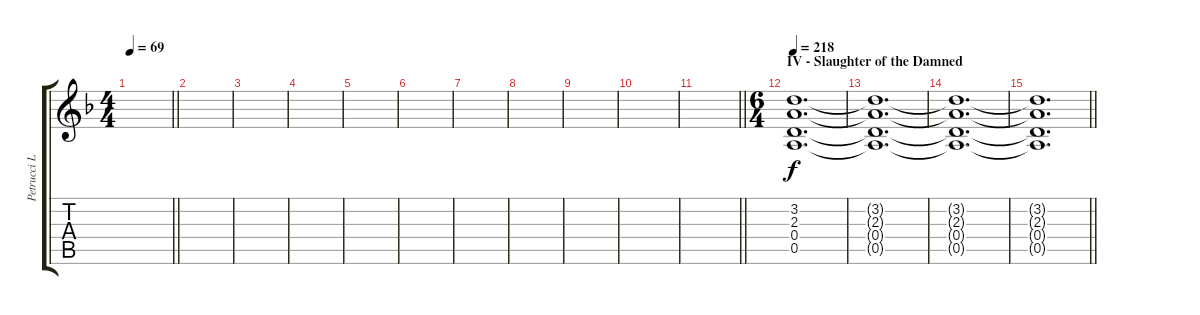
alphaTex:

\track ("Petrucci Lead" "Petrucci L") {instrument distortionguitar}
\staff {score tabs}
\tuning (E4 B3 G3 D3 A2 E2) {hide}
\ts (4 4)
\tempo 69
\clef g2
\barLineRight lightlight
\ks f
|
|
|
|
|
|
|
|
|
|
\barLineRight lightlight
|
\ts (6 4)
\section ("" "IV - Slaughter of the Damned")
\tempo 218
(3.2 2.3 0.4 0.5).1{d dy f} |
(3.2{t} 2.3{t} 0.4{t} 0.5{t}).1{d} |
(3.2{t} 2.3{t} 0.4{t} 0.5{t}).1{d} |
\barLineRight lightlight
(3.2{t} 2.3{t} 0.4{t} 0.5{t}).1{d}
